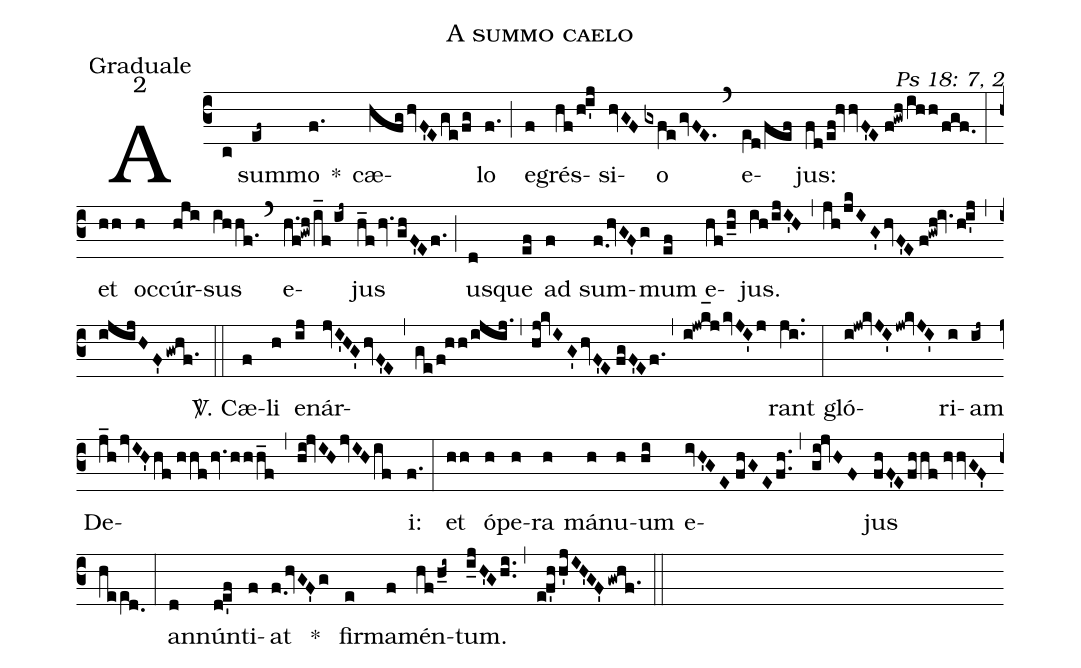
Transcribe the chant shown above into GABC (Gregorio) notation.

name: A summo caelo;
office-part: Graduale;
mode: 2;
commentary: Ps 18: 7, 2;
%%
(c3) A(c) sum(ef~)mo(f.) *() cæ(hfghvF'Ege/fg)lo(f.) (;) e(f)grés(hf/hi'j)si(hvGF)o(gxfegvFE.) (`) e(e[ll:1]d/fef)jus:(fd/ef!hvvF'E//f!gwh/ihh/fgf.) (:)
et(hh) oc(h)cúr(hji)sus(ihhf.) (`) e(h.f!gwh/i_f/ij~)jus(h_fhv.ghF'Ef.) (;) us(d)que(ef) ad(f) sum(f.0/[-0.5]hvGF'g)mum(ef) e(hf/h_i)jus.(ih/ijI'H) (,) (jh/jkIG'hvF'E//f!gwh!iv.hi'j) (,) (ijijHF'gwhf.1) (::)
<sp>V/</sp>. Cæ(f)li(h) e(ij)nár(jvI'HG'hvF'E)(,)(ge/f!hh/ijij.)(,)(hj!kvIG'hvF'E//fgF'Ef.)(,)(i!jwk_[hl:1]jkvJI'j)rant(ji..) (:)
gló(i!jw!kvJI'jw!kvJI')ri(i)am(ij~) De(j_hjvIH'hf//hhfhv.hhh_f)(,)(hi!jvIHjvIHif)i:(f.) (:)
et(hh) ó(h)pe(h)ra(h) má(h)nu(h)um(hi) e(ivH'GE//fhGEfh..)(,)(gi!jvHF)jus(fhF'Efhhf//hvvGF'hee[ll:1]d.0) (:)
an(d)nún(de'f)ti(f)at(f.0/[-0.5]hvGF'g) *()
fir(e)ma(f)mén(hf/h_i~)tum.(i_jH'Ghi..) (,) (ef'hh'jIH'GF'gwhf.1) (::)
